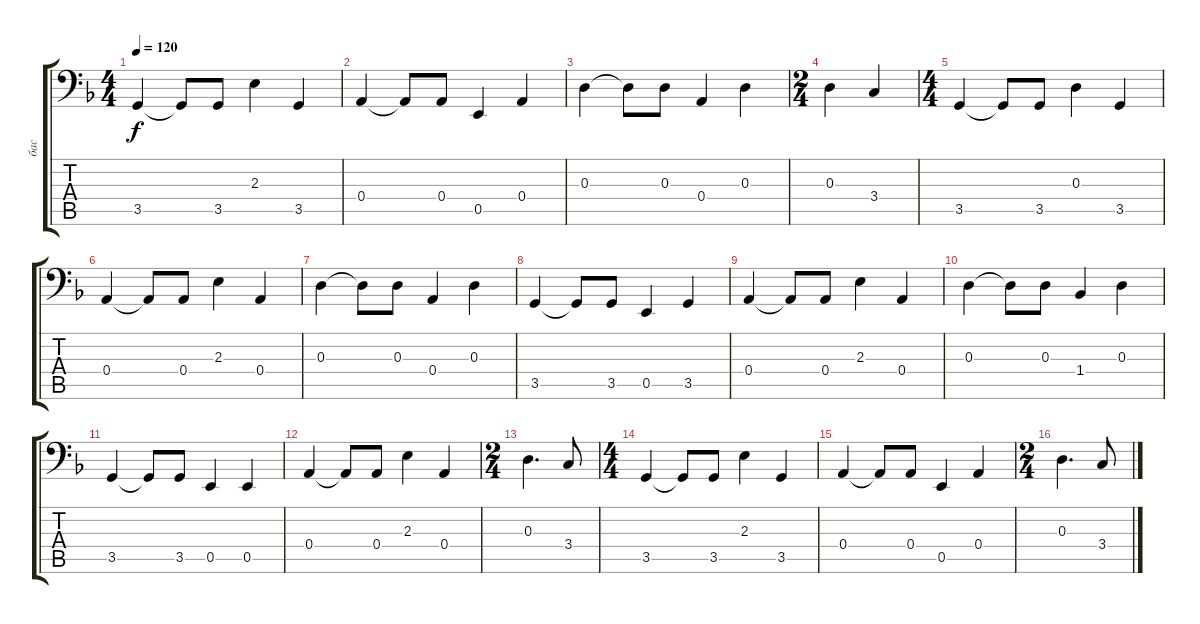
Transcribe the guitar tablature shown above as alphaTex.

\track ("бас" "бас") {instrument electricbasspick}
\staff {score tabs}
\tuning (C3 G2 D2 A1 E1 B0) {hide}
\ts (4 4)
\tempo 120
\clef f4
\ks dminor
3.5.4{dy f} 3.5{t}.8 3.5.8 2.3.4 3.5.4 |
0.4.4 0.4{t}.8 0.4.8 0.5.4 0.4.4 |
0.3.4 0.3{t}.8 0.3.8 0.4.4 0.3.4 |
\ts (2 4)
0.3.4 3.4.4 |
\ts (4 4)
3.5.4 3.5{t}.8 3.5.8 0.3.4 3.5.4 |
0.4.4 0.4{t}.8 0.4.8 2.3.4 0.4.4 |
0.3.4 0.3{t}.8 0.3.8 0.4.4 0.3.4 |
3.5.4 3.5{t}.8 3.5.8 0.5.4 3.5.4 |
0.4.4 0.4{t}.8 0.4.8 2.3.4 0.4.4 |
0.3.4 0.3{t}.8 0.3.8 1.4.4 0.3.4 |
3.5.4 3.5{t}.8 3.5.8 0.5.4 0.5.4 |
0.4.4 0.4{t}.8 0.4.8 2.3.4 0.4.4 |
\ts (2 4)
0.3.4{d} 3.4.8 |
\ts (4 4)
3.5.4 3.5{t}.8 3.5.8 2.3.4 3.5.4 |
0.4.4 0.4{t}.8 0.4.8 0.5.4 0.4.4 |
\ts (2 4)
0.3.4{d} 3.4.8
